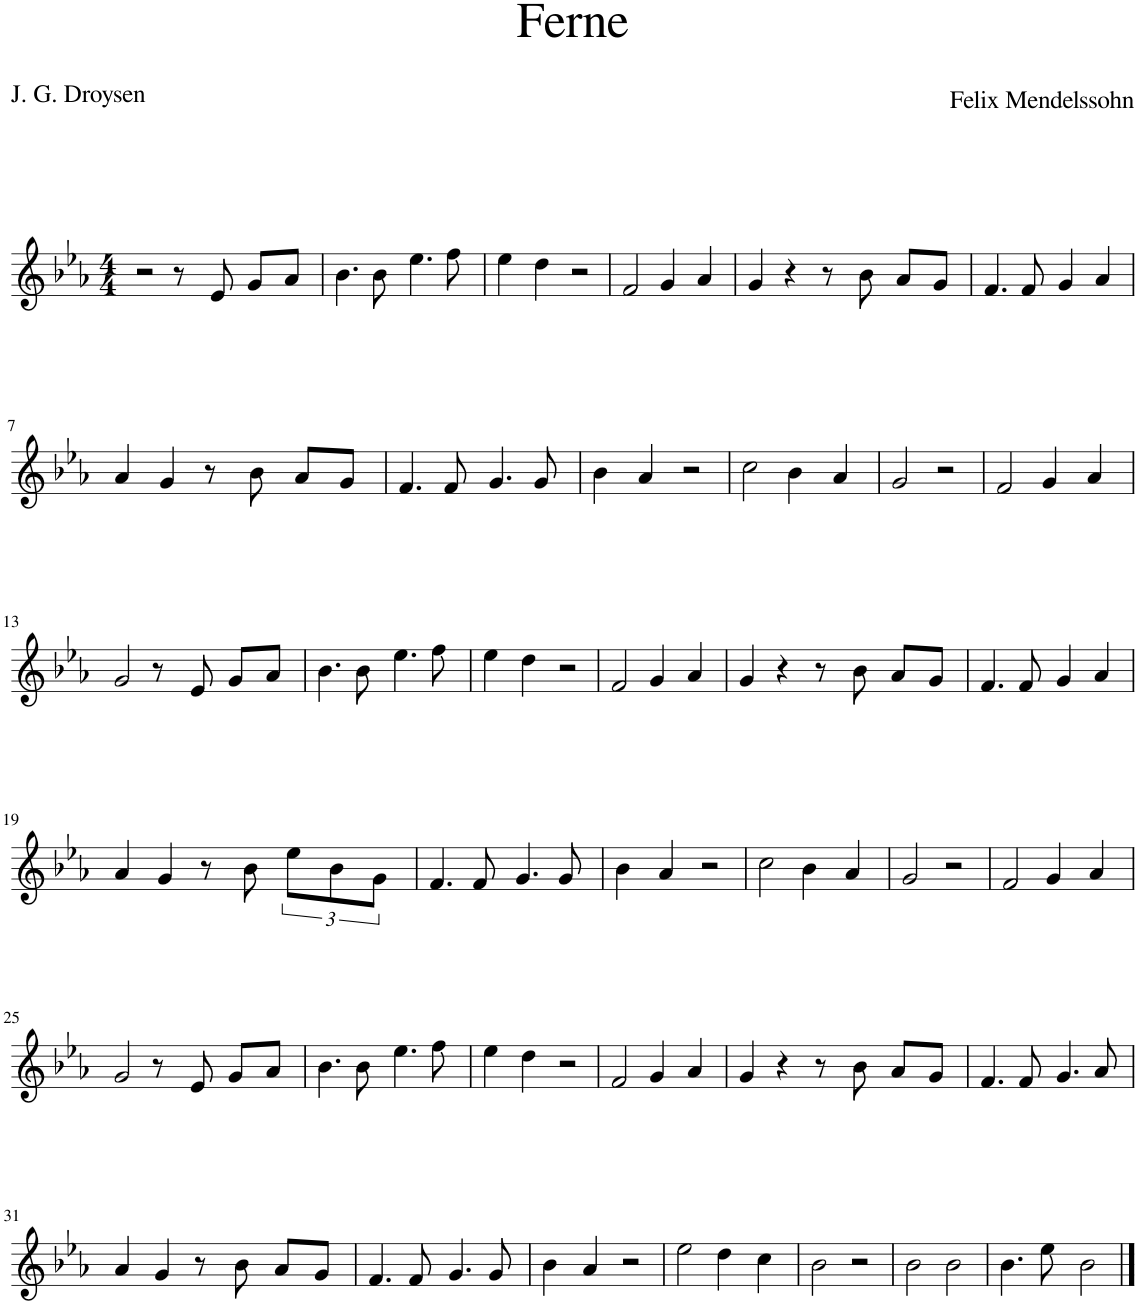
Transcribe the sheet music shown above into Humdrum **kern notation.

**kern
*part1
*staff1
*I"Piano
*I'Pno
*clefG2
*k[b-e-a-]
*M4/4
=1
2r
8r
8e-/
8g/L
8a-/J
=2
4.b-\
8b-\
4.ee-\
8ff\
=3
4ee-\
4dd\
2r
=4
2f/
4g/
4a-/
=5
4g/
4r
8r
8b-\
8a-/L
8g/J
=6
4.f/
8f/
4g/
4a-/
!!LO:LB:g=z
=7
4a-/
4g/
8r
8b-\
8a-/L
8g/J
=8
4.f/
8f/
4.g/
8g/
=9
4b-\
4a-/
2r
=10
2cc\
4b-\
4a-/
=11
2g/
2r
=12
2f/
4g/
4a-/
!!LO:LB:g=z
=13
2g/
8r
8e-/
8g/L
8a-/J
=14
4.b-\
8b-\
4.ee-\
8ff\
=15
4ee-\
4dd\
2r
=16
2f/
4g/
4a-/
=17
4g/
4r
8r
8b-\
8a-/L
8g/J
=18
4.f/
8f/
4g/
4a-/
!!LO:LB:g=z
=19
4a-/
4g/
8r
8b-\
12ee-\L
12b-\
12g\J
=20
4.f/
8f/
4.g/
8g/
=21
4b-\
4a-/
2r
=22
2cc\
4b-\
4a-/
=23
2g/
2r
=24
2f/
4g/
4a-/
!!LO:LB:g=z
=25
2g/
8r
8e-/
8g/L
8a-/J
=26
4.b-\
8b-\
4.ee-\
8ff\
=27
4ee-\
4dd\
2r
=28
2f/
4g/
4a-/
=29
4g/
4r
8r
8b-\
8a-/L
8g/J
=30
4.f/
8f/
4.g/
8a-/
!!LO:LB:g=z
=31
4a-/
4g/
8r
8b-\
8a-/L
8g/J
=32
4.f/
8f/
4.g/
8g/
=33
4b-\
4a-/
2r
=34
2ee-\
4dd\
4cc\
=35
2b-\
2r
=36
2b-\
2b-\
=37
4.b-\
8ee-\
2b-\
==
*-
